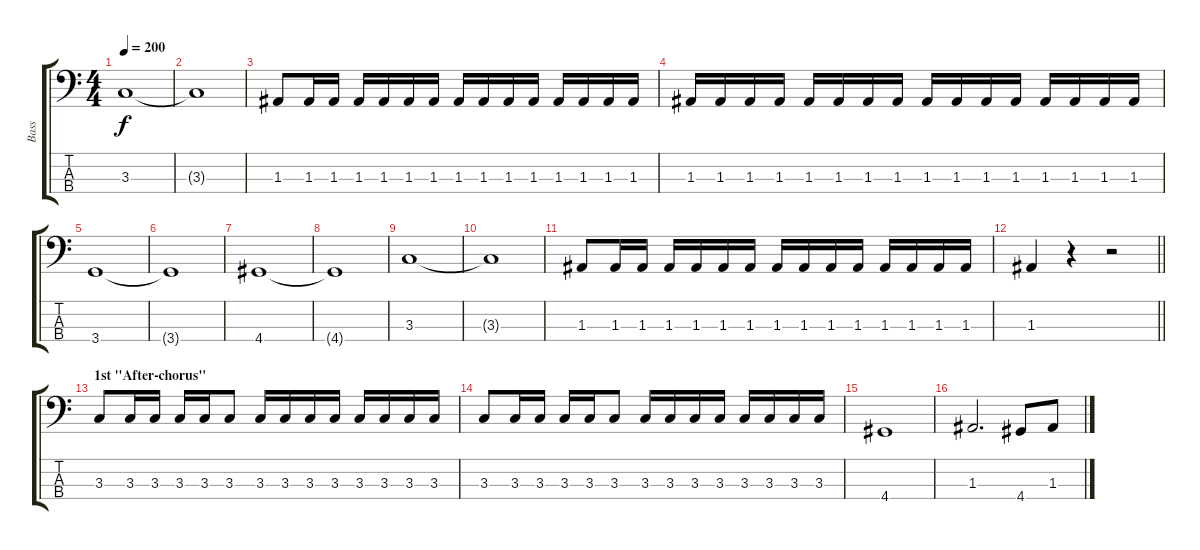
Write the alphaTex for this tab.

\track ("Bass" "Bass") {instrument electricbassfinger}
\staff {score tabs}
\tuning (G2 D2 A1 E1) {hide}
\ts (4 4)
\tempo 200
\clef f4
\ks c
3.3.1{dy f} |
3.3{t}.1 |
1.3.8 1.3.16 1.3.16 1.3.16 1.3.16 1.3.16 1.3.16 1.3.16 1.3.16 1.3.16 1.3.16 1.3.16 1.3.16 1.3.16 1.3.16 |
1.3.16 1.3.16 1.3.16 1.3.16 1.3.16 1.3.16 1.3.16 1.3.16 1.3.16 1.3.16 1.3.16 1.3.16 1.3.16 1.3.16 1.3.16 1.3.16 |
3.4.1 |
3.4{t}.1 |
4.4.1 |
4.4{t}.1 |
3.3.1 |
3.3{t}.1 |
1.3.8 1.3.16 1.3.16 1.3.16 1.3.16 1.3.16 1.3.16 1.3.16 1.3.16 1.3.16 1.3.16 1.3.16 1.3.16 1.3.16 1.3.16 |
\barLineRight lightlight
1.3.4 r.4 r.2 |
\section ("" "1st ''After-chorus''")
3.3.8 3.3.16 3.3.16 3.3.16 3.3.16 3.3.8 3.3.16 3.3.16 3.3.16 3.3.16 3.3.16 3.3.16 3.3.16 3.3.16 |
3.3.8 3.3.16 3.3.16 3.3.16 3.3.16 3.3.8 3.3.16 3.3.16 3.3.16 3.3.16 3.3.16 3.3.16 3.3.16 3.3.16 |
4.4.1 |
1.3.2{d} 4.4.8 1.3.8
